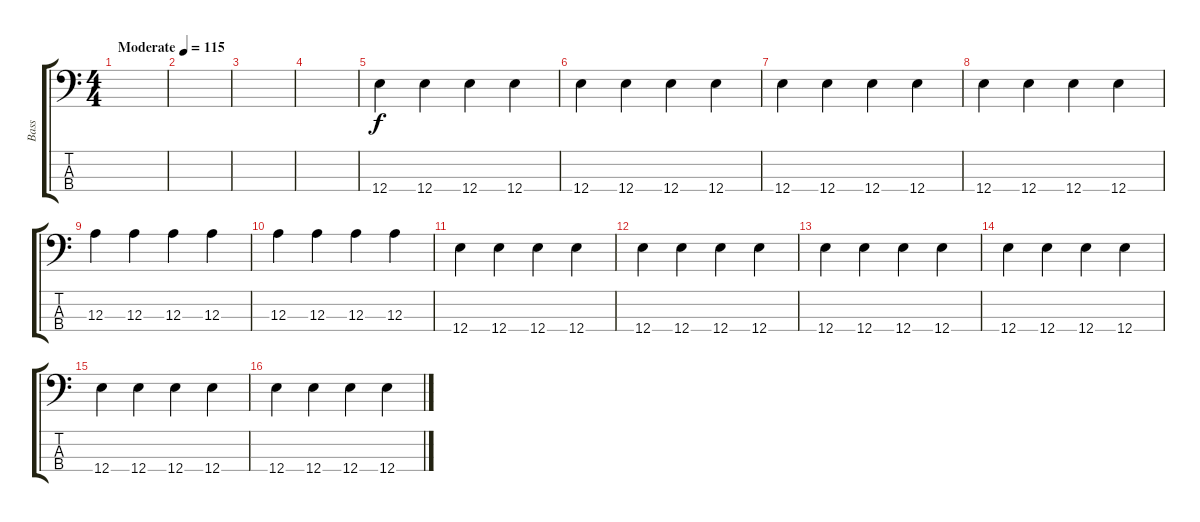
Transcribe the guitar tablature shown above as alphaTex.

\track ("Bass" "Bass") {instrument electricbassfinger}
\staff {score tabs}
\tuning (G2 D2 A1 E1) {hide}
\ts (4 4)
\tempo (115 "Moderate")
\clef f4
\ks c
|
|
|
|
12.4.4 12.4.4 12.4.4 12.4.4 |
12.4.4 12.4.4 12.4.4 12.4.4 |
12.4.4 12.4.4 12.4.4 12.4.4 |
12.4.4 12.4.4 12.4.4 12.4.4 |
12.3.4 12.3.4 12.3.4 12.3.4 |
12.3.4 12.3.4 12.3.4 12.3.4 |
12.4.4 12.4.4 12.4.4 12.4.4 |
12.4.4 12.4.4 12.4.4 12.4.4 |
12.4.4 12.4.4 12.4.4 12.4.4 |
12.4.4 12.4.4 12.4.4 12.4.4 |
12.4.4 12.4.4 12.4.4 12.4.4 |
12.4.4 12.4.4 12.4.4 12.4.4
